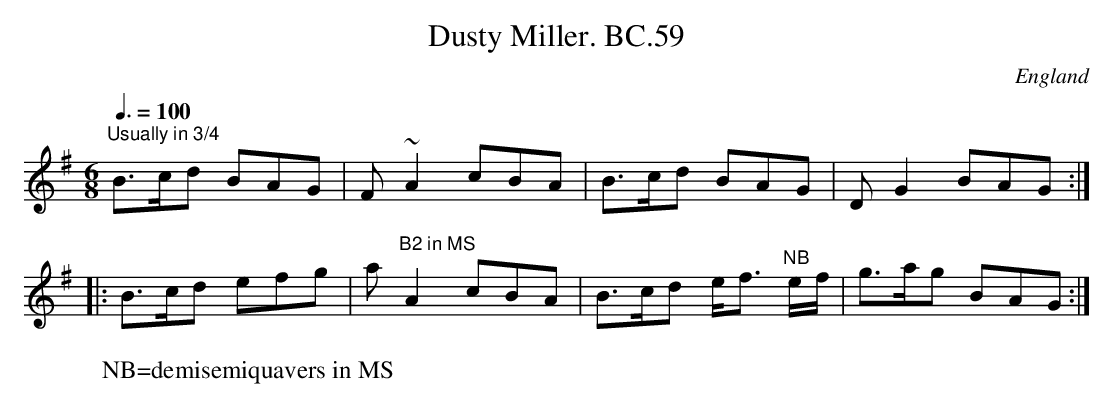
X:1
T:Dusty Miller. BC.59
L:1/8
M:6/8
O:England
Q:3/8=100
K:G
"^Usually in 3/4"\
B>cd BAG|F ~A2 cBA|B>cd BAG|DG2 BAG:|!
|:B>cd efg|a"^B2 in MS"A2 cBA|B>cd e<f "^NB"e/f/|g>ag BAG:|
W:NB=demisemiquavers in MS
